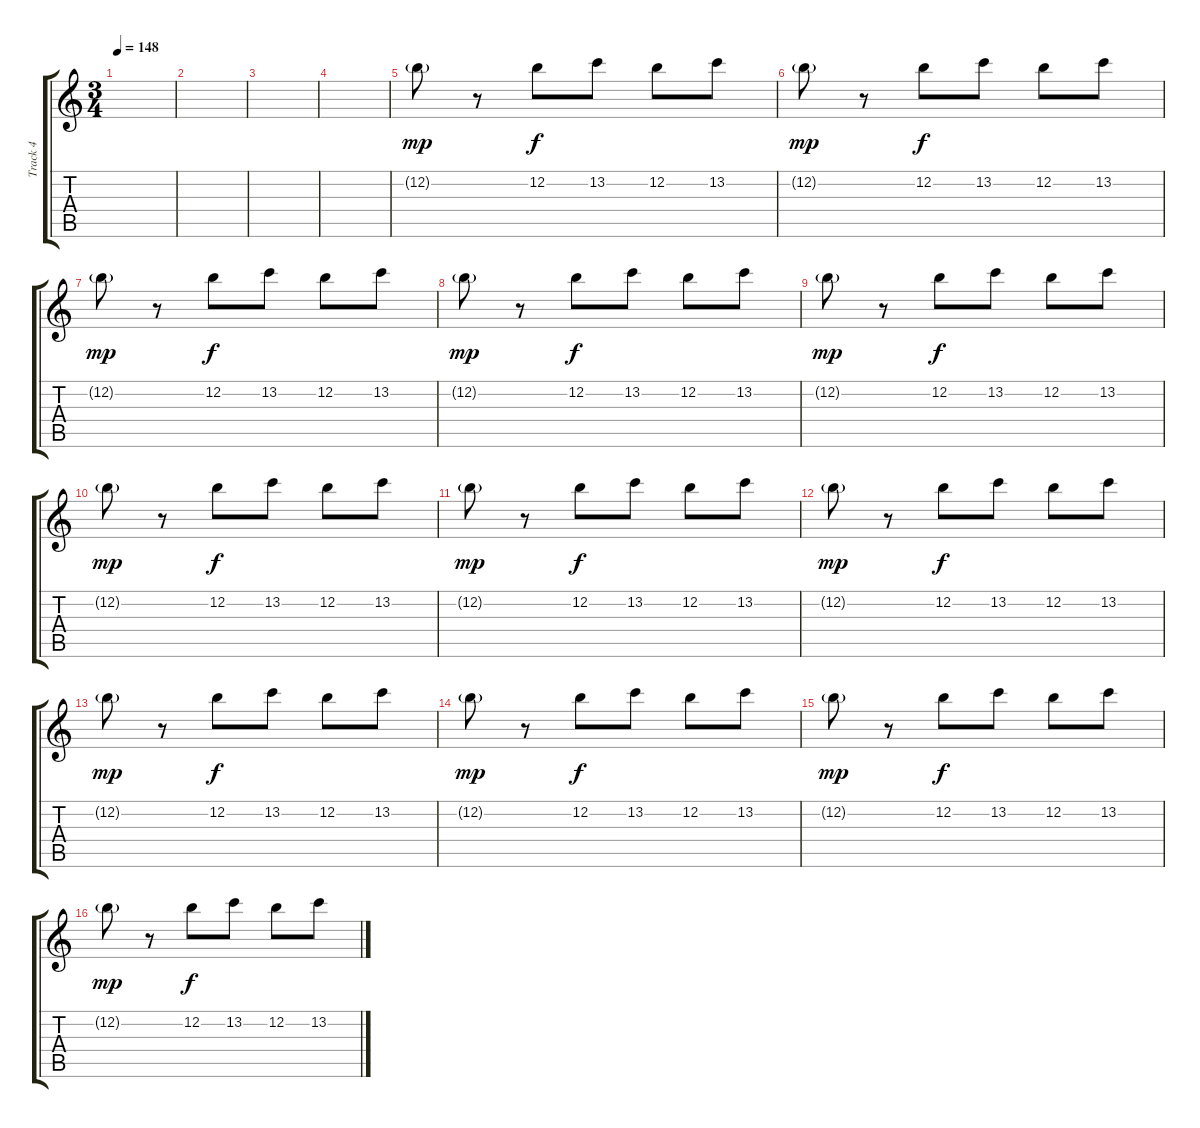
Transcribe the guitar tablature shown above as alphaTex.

\track ("Track 4" "Track 4") {instrument electricguitarjazz}
\staff {score tabs}
\tuning (E4 B3 G3 D3 A2 E2) {hide}
\ts (3 4)
\tempo 148
\clef g2
\ks c
|
|
|
|
12.2{g}.8{dy mp volume 2 instrument electricpiano1} r.8 12.2.8{dy f} 13.2.8 12.2.8 13.2.8 |
12.2{g}.8{dy mp volume 3} r.8 12.2.8{dy f} 13.2.8 12.2.8 13.2.8 |
12.2{g}.8{dy mp} r.8 12.2.8{dy f} 13.2.8 12.2.8 13.2.8 |
12.2{g}.8{dy mp} r.8 12.2.8{dy f} 13.2.8 12.2.8 13.2.8 |
12.2{g}.8{dy mp} r.8 12.2.8{dy f} 13.2.8 12.2.8 13.2.8 |
12.2{g}.8{dy mp} r.8 12.2.8{dy f} 13.2.8 12.2.8 13.2.8 |
12.2{g}.8{dy mp} r.8 12.2.8{dy f} 13.2.8 12.2.8 13.2.8 |
12.2{g}.8{dy mp} r.8 12.2.8{dy f} 13.2.8 12.2.8 13.2.8 |
12.2{g}.8{dy mp} r.8 12.2.8{dy f} 13.2.8 12.2.8 13.2.8 |
12.2{g}.8{dy mp} r.8 12.2.8{dy f} 13.2.8 12.2.8 13.2.8 |
12.2{g}.8{dy mp} r.8 12.2.8{dy f} 13.2.8 12.2.8 13.2.8 |
12.2{g}.8{dy mp} r.8 12.2.8{dy f} 13.2.8 12.2.8 13.2.8
